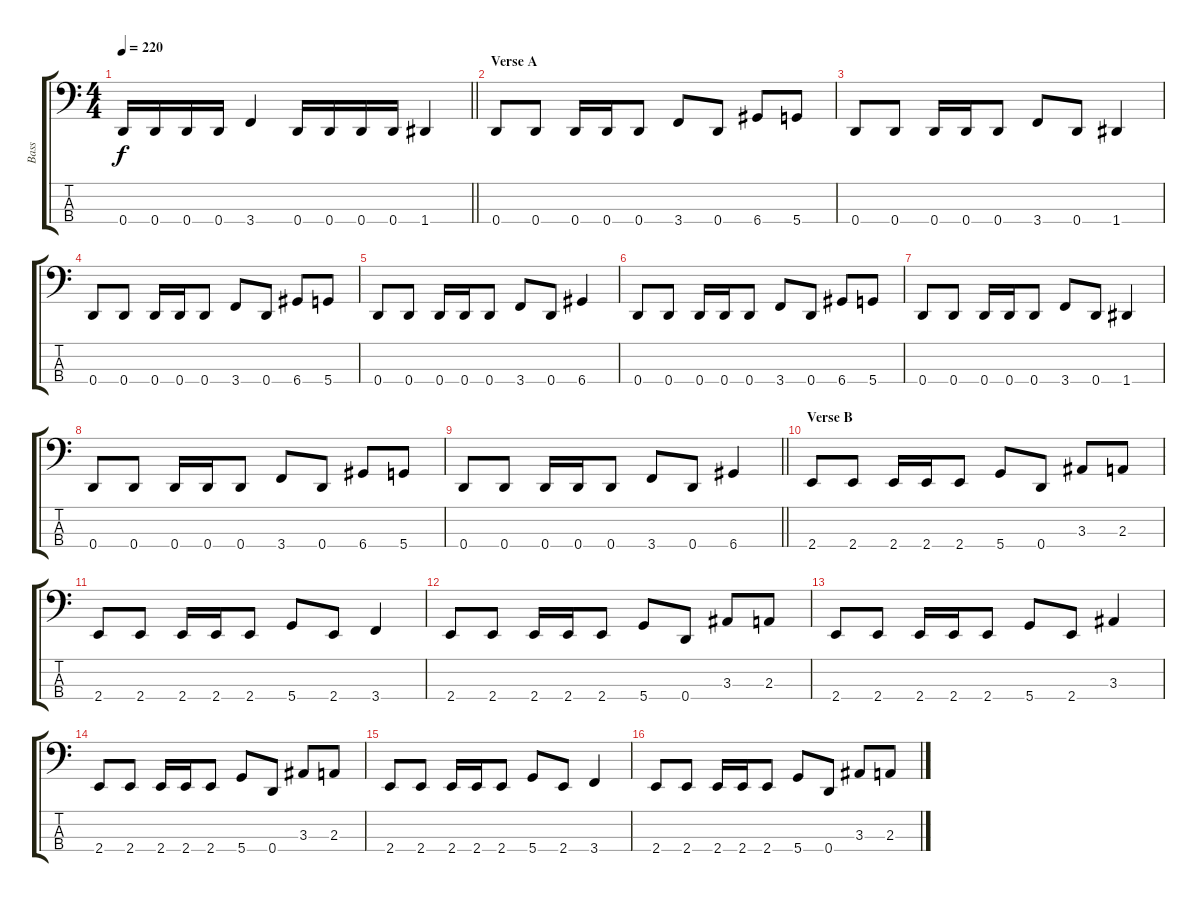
\track ("Bass" "Bass") {instrument electricbassfinger}
\staff {score tabs}
\tuning (F2 C2 G1 D1) {hide}
\ts (4 4)
\tempo 220
\clef f4
\barLineRight lightlight
\ks c
0.4.16{dy f} 0.4.16 0.4.16 0.4.16 3.4.4 0.4.16 0.4.16 0.4.16 0.4.16 1.4.4 |
\section ("" "Verse A")
0.4.8 0.4.8 0.4.16 0.4.16 0.4.8 3.4.8 0.4.8 6.4.8 5.4.8 |
0.4.8 0.4.8 0.4.16 0.4.16 0.4.8 3.4.8 0.4.8 1.4.4 |
0.4.8 0.4.8 0.4.16 0.4.16 0.4.8 3.4.8 0.4.8 6.4.8 5.4.8 |
0.4.8 0.4.8 0.4.16 0.4.16 0.4.8 3.4.8 0.4.8 6.4.4 |
0.4.8 0.4.8 0.4.16 0.4.16 0.4.8 3.4.8 0.4.8 6.4.8 5.4.8 |
0.4.8 0.4.8 0.4.16 0.4.16 0.4.8 3.4.8 0.4.8 1.4.4 |
0.4.8 0.4.8 0.4.16 0.4.16 0.4.8 3.4.8 0.4.8 6.4.8 5.4.8 |
\barLineRight lightlight
0.4.8 0.4.8 0.4.16 0.4.16 0.4.8 3.4.8 0.4.8 6.4.4 |
\section ("" "Verse B")
2.4.8 2.4.8 2.4.16 2.4.16 2.4.8 5.4.8 0.4.8 3.3.8 2.3.8 |
2.4.8 2.4.8 2.4.16 2.4.16 2.4.8 5.4.8 2.4.8 3.4.4 |
2.4.8 2.4.8 2.4.16 2.4.16 2.4.8 5.4.8 0.4.8 3.3.8 2.3.8 |
2.4.8 2.4.8 2.4.16 2.4.16 2.4.8 5.4.8 2.4.8 3.3.4 |
2.4.8 2.4.8 2.4.16 2.4.16 2.4.8 5.4.8 0.4.8 3.3.8 2.3.8 |
2.4.8 2.4.8 2.4.16 2.4.16 2.4.8 5.4.8 2.4.8 3.4.4 |
2.4.8 2.4.8 2.4.16 2.4.16 2.4.8 5.4.8 0.4.8 3.3.8 2.3.8
